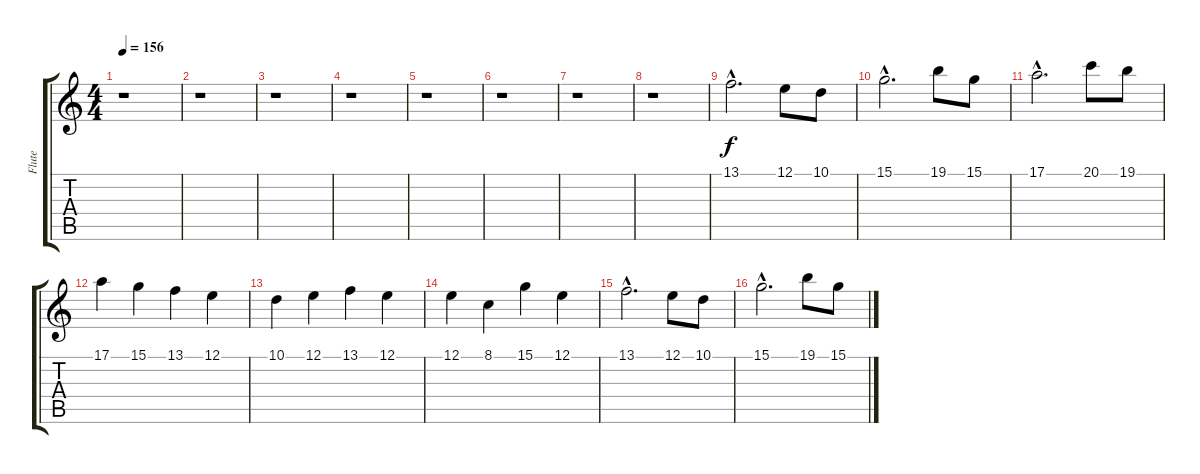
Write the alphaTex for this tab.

\track ("Flute" "Flute") {instrument flute}
\staff {score tabs}
\tuning (E4 B3 G3 D3 A2 E2) {hide}
\ts (4 4)
\tempo 156
\clef g2
\ks c
r.1{dy f} |
\section ("" "")
r.1 |
r.1 |
r.1 |
r.1 |
r.1 |
r.1 |
r.1 |
\section ("" "")
13.1{hac}.2{d} 12.1.8 10.1.8 |
15.1{hac}.2{d} 19.1.8 15.1.8 |
17.1{hac}.2{d} 20.1.8 19.1.8 |
17.1.4 15.1.4 13.1.4 12.1.4 |
10.1.4 12.1.4 13.1.4 12.1.4 |
12.1.4 8.1.4 15.1.4 12.1.4 |
13.1{hac}.2{d} 12.1.8 10.1.8 |
15.1{hac}.2{d} 19.1.8 15.1.8
